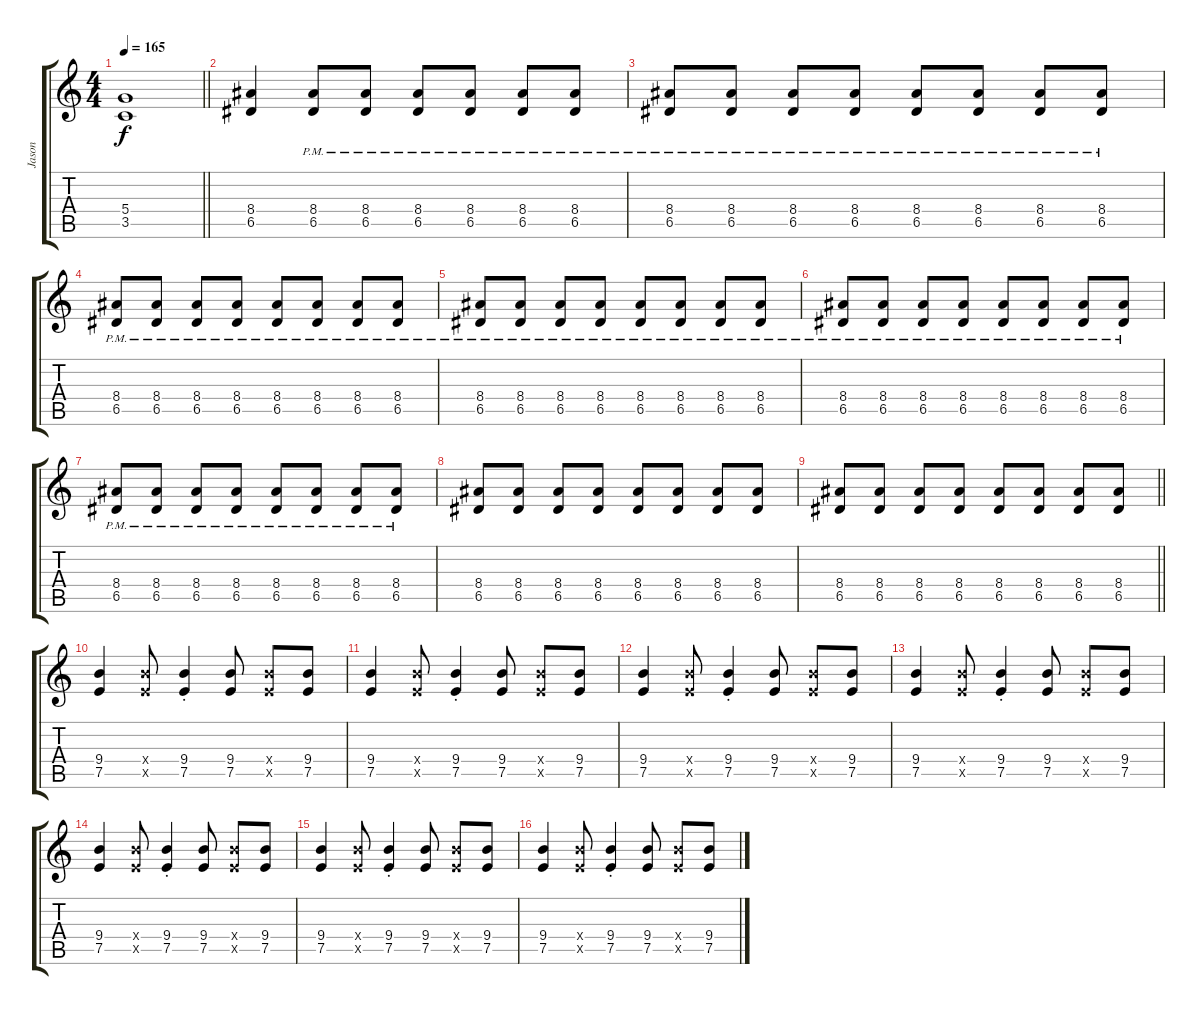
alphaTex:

\track ("Jason" "Jason") {instrument overdrivenguitar}
\staff {score tabs}
\tuning (E4 B3 G3 D3 A2 E2) {hide}
\ts (4 4)
\tempo 165
\clef g2
\barLineRight lightlight
\ks c
(5.4{t} 3.5{t}).1{dy f} |
(8.4 6.5).4 (8.4{pm} 6.5{pm}).8 (8.4{pm} 6.5{pm}).8 (8.4{pm} 6.5{pm}).8 (8.4{pm} 6.5{pm}).8 (8.4{pm} 6.5{pm}).8 (8.4{pm} 6.5{pm}).8 |
(8.4{pm} 6.5{pm}).8 (8.4{pm} 6.5{pm}).8 (8.4{pm} 6.5{pm}).8 (8.4{pm} 6.5{pm}).8 (8.4{pm} 6.5{pm}).8 (8.4{pm} 6.5{pm}).8 (8.4{pm} 6.5{pm}).8 (8.4{pm} 6.5{pm}).8 |
(8.4{pm} 6.5{pm}).8 (8.4{pm} 6.5{pm}).8 (8.4{pm} 6.5{pm}).8 (8.4{pm} 6.5{pm}).8 (8.4{pm} 6.5{pm}).8 (8.4{pm} 6.5{pm}).8 (8.4{pm} 6.5{pm}).8 (8.4{pm} 6.5{pm}).8 |
(8.4{pm} 6.5{pm}).8 (8.4{pm} 6.5{pm}).8 (8.4{pm} 6.5{pm}).8 (8.4{pm} 6.5{pm}).8 (8.4{pm} 6.5{pm}).8 (8.4{pm} 6.5{pm}).8 (8.4{pm} 6.5{pm}).8 (8.4{pm} 6.5{pm}).8 |
(8.4{pm} 6.5{pm}).8 (8.4{pm} 6.5{pm}).8 (8.4{pm} 6.5{pm}).8 (8.4{pm} 6.5{pm}).8 (8.4{pm} 6.5{pm}).8 (8.4{pm} 6.5{pm}).8 (8.4{pm} 6.5{pm}).8 (8.4{pm} 6.5{pm}).8 |
(8.4{pm} 6.5{pm}).8 (8.4{pm} 6.5{pm}).8 (8.4{pm} 6.5{pm}).8 (8.4{pm} 6.5{pm}).8 (8.4{pm} 6.5{pm}).8 (8.4{pm} 6.5{pm}).8 (8.4{pm} 6.5{pm}).8 (8.4{pm} 6.5{pm}).8 |
(8.4 6.5).8 (8.4 6.5).8 (8.4 6.5).8 (8.4 6.5).8 (8.4 6.5).8 (8.4 6.5).8 (8.4 6.5).8 (8.4 6.5).8 |
\barLineRight lightlight
(8.4 6.5).8 (8.4 6.5).8 (8.4 6.5).8 (8.4 6.5).8 (8.4 6.5).8 (8.4 6.5).8 (8.4 6.5).8 (8.4 6.5).8 |
(9.4 7.5).4 (9.4{x} 7.5{x}).8 (9.4{st} 7.5{st}).4 (9.4 7.5).8 (9.4{x} 7.5{x}).8 (9.4 7.5).8 |
(9.4 7.5).4 (9.4{x} 7.5{x}).8 (9.4{st} 7.5{st}).4 (9.4 7.5).8 (9.4{x} 7.5{x}).8 (9.4 7.5).8 |
(9.4 7.5).4 (9.4{x} 7.5{x}).8 (9.4{st} 7.5{st}).4 (9.4 7.5).8 (9.4{x} 7.5{x}).8 (9.4 7.5).8 |
(9.4 7.5).4 (9.4{x} 7.5{x}).8 (9.4{st} 7.5{st}).4 (9.4 7.5).8 (9.4{x} 7.5{x}).8 (9.4 7.5).8 |
(9.4 7.5).4 (9.4{x} 7.5{x}).8 (9.4{st} 7.5{st}).4 (9.4 7.5).8 (9.4{x} 7.5{x}).8 (9.4 7.5).8 |
(9.4 7.5).4 (9.4{x} 7.5{x}).8 (9.4{st} 7.5{st}).4 (9.4 7.5).8 (9.4{x} 7.5{x}).8 (9.4 7.5).8 |
(9.4 7.5).4 (9.4{x} 7.5{x}).8 (9.4{st} 7.5{st}).4 (9.4 7.5).8 (9.4{x} 7.5{x}).8 (9.4 7.5).8
